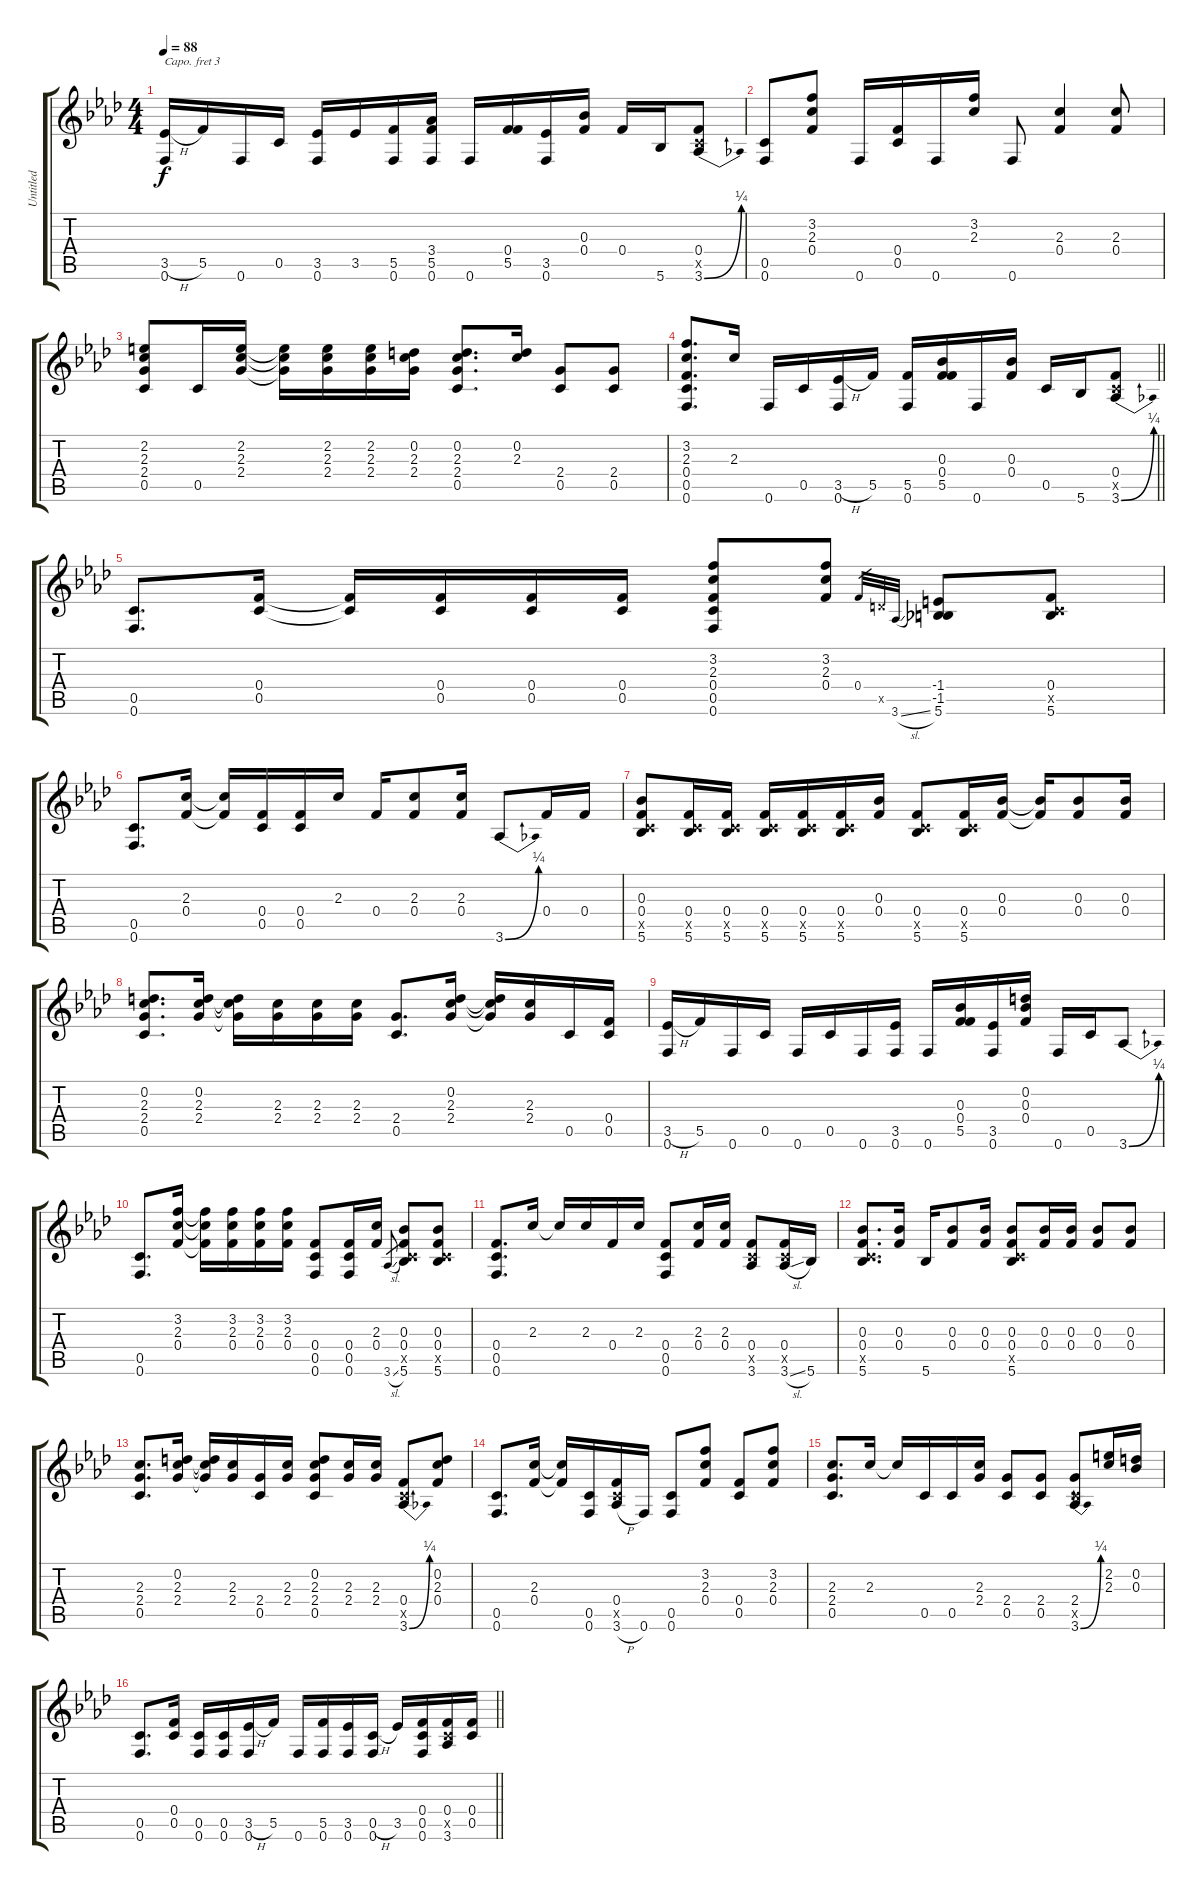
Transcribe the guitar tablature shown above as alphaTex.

\track ("Untitled" "Untitled") {instrument acousticguitarsteel}
\staff {score tabs}
\capo 3
\tuning (E4 B3 G3 D3 A2 D2) {hide}
\ts (4 4)
\tempo 88
\clef g2
\ks ab
(3.5{h} 0.6).16{dy f instrument acousticguitarsteel} 5.5.16 0.6.16 0.5.16 (3.5 0.6).16 3.5.16 (5.5 0.6).16 (3.4 5.5 0.6).16 0.6.16 (0.4 5.5).16 (3.5 0.6).16 (0.3 0.4).16 0.4.16 5.6.16 (0.4 0.5{x} 3.6{be (bend 0 0 60 1)}).8 |
(0.5 0.6).8 (3.2 2.3 0.4).8 0.6.16 (0.4 0.5).16 0.6.16 (3.2 2.3).16 0.6.8 (2.3 0.4).4 (2.3 0.4).8 |
(2.2 2.3 2.4 0.5).8 0.5.16 (2.2 2.3 2.4).16 (2.2{t} 2.3{t} 2.4{t}).16 (2.2 2.3 2.4).16 (2.2 2.3 2.4).16 (0.2 2.3 2.4).16 (0.2 2.3 2.4 0.5).8{d} (0.2 2.3).16 (2.4 0.5).8 (2.4 0.5).8 |
\barLineRight lightlight
(3.2 2.3 0.4 0.5 0.6).8{d} 2.3.16 0.6.16 0.5.16 (3.5{h} 0.6).16 5.5.16 (5.5 0.6).16 (0.3 0.4 5.5).16 0.6.16 (0.3 0.4).16 0.5.16 5.6.16 (0.4 0.5{x} 3.6{be (bend 0 0 60 1)}).8 |
(0.5 0.6).8{d} (0.4 0.5).16 (0.4{t} 0.5{t}).16 (0.4 0.5).16 (0.4 0.5).16 (0.4 0.5).16 (3.2 2.3 0.4 0.5 0.6).8 (3.2 2.3 0.4).8 0.4.32{gr} 2.5{x}.32{gr} 3.6{sl}.32{gr} (-1.4 -1.5 5.6).8 (0.4 0.5{x} 5.6).8 |
(0.5 0.6).8{d} (2.3 0.4).16 (2.3{t} 0.4{t}).16 (0.4 0.5).16 (0.4 0.5).16 2.3.16 0.4.16 (2.3 0.4).8 (2.3 0.4).16 3.6{be (bend 0 0 60 1)}.8 0.4.16 0.4.16 |
(0.3 0.4 0.5{x} 5.6).8 (0.4 0.5{x} 5.6).16 (0.4 0.5{x} 5.6).16 (0.4 0.5{x} 5.6).16 (0.4 0.5{x} 5.6).16 (0.4 0.5{x} 5.6).16 (0.3 0.4).16 (0.4 0.5{x} 5.6).8 (0.4 0.5{x} 5.6).16 (0.3 0.4).16 (0.3{t} 0.4{t}).16 (0.3 0.4).8 (0.3 0.4).16 |
(0.2 2.3 2.4 0.5).8{d} (0.2 2.3 2.4).16 (0.2{t} 2.3{t} 2.4{t}).16 (2.3 2.4).16 (2.3 2.4).16 (2.3 2.4).16 (2.4 0.5).8{d} (0.2 2.3 2.4).16 (0.2{t} 2.3{t} 2.4{t}).16 (2.3 2.4).16 0.5.16 (0.4 0.5).16 |
(3.5{h} 0.6).16 5.5.16 0.6.16 0.5.16 0.6.16 0.5.16 0.6.16 (3.5 0.6).16 0.6.16 (0.3 0.4 5.5).16 (3.5 0.6).16 (0.2 0.3 0.4).16 0.6.16 0.5.16 3.6{be (bend 0 0 60 1)}.8 |
(0.5 0.6).8{d} (3.2 2.3 0.4).16 (3.2{t} 2.3{t} 0.4{t}).16 (3.2 2.3 0.4).16 (3.2 2.3 0.4).16 (3.2 2.3 0.4).16 (0.4 0.5 0.6).8 (0.4 0.5 0.6).16 (2.3 0.4).16 3.6{sl}.8{gr} (0.3 0.4 0.5{x} 5.6).8 (0.3 0.4 0.5{x} 5.6).8 |
(0.4 0.5 0.6).8{d} 2.3.16 2.3{t}.16 2.3.16 0.4.16 2.3.16 (0.4 0.5 0.6).8 (2.3 0.4).16 (2.3 0.4).16 (0.4 0.5{x} 3.6).8 (0.4 0.5{x} 3.6{sl}).16 5.6.16 |
(0.3 0.4 0.5{x} 5.6).8{d} (0.3 0.4).16 5.6.16 (0.3 0.4).8 (0.3 0.4).16 (0.3 0.4 0.5{x} 5.6).8 (0.3 0.4).16 (0.3 0.4).16 (0.3 0.4).8 (0.3 0.4).8 |
(2.3 2.4 0.5).8{d} (0.2 2.3 2.4).16 (0.2{t} 2.3{t} 2.4{t}).16 (2.3 2.4).16 (2.4 0.5).16 (2.3 2.4).16 (0.2 2.3 2.4 0.5).8 (2.3 2.4).16 (2.3 2.4).16 (0.4 0.5{x} 3.6{be (bend 0 0 60 1)}).8 (0.2 2.3 0.4).8 |
(0.5 0.6).8{d} (2.3 0.4).16 (2.3{t} 0.4{t}).16 (0.5 0.6).16 (0.4 0.5{x} 3.6{h}).16 0.6.16 (0.5 0.6).8 (3.2 2.3 0.4).8 (0.4 0.5).8 (3.2 2.3 0.4).8 |
(2.3 2.4 0.5).8{d} 2.3.16 2.3{t}.16 0.5.16 0.5.16 (2.3 2.4).16 (2.4 0.5).8 (2.4 0.5).8 (2.4 0.5{x} 3.6{be (bend 0 0 60 1)}).8 (2.2 2.3).16 (0.2 0.3).16 |
\barLineRight lightlight
(0.5 0.6).8{d} (0.4 0.5).16 (0.5 0.6).16 (0.5 0.6).16 (3.5{h} 0.6).16 5.5.16 0.6.16 (5.5 0.6).16 (3.5 0.6).16 (0.5{h} 0.6).16 3.5.16 (0.4 0.5 0.6).16 (0.4 0.5{x} 3.6).16 (0.4 0.5).16
